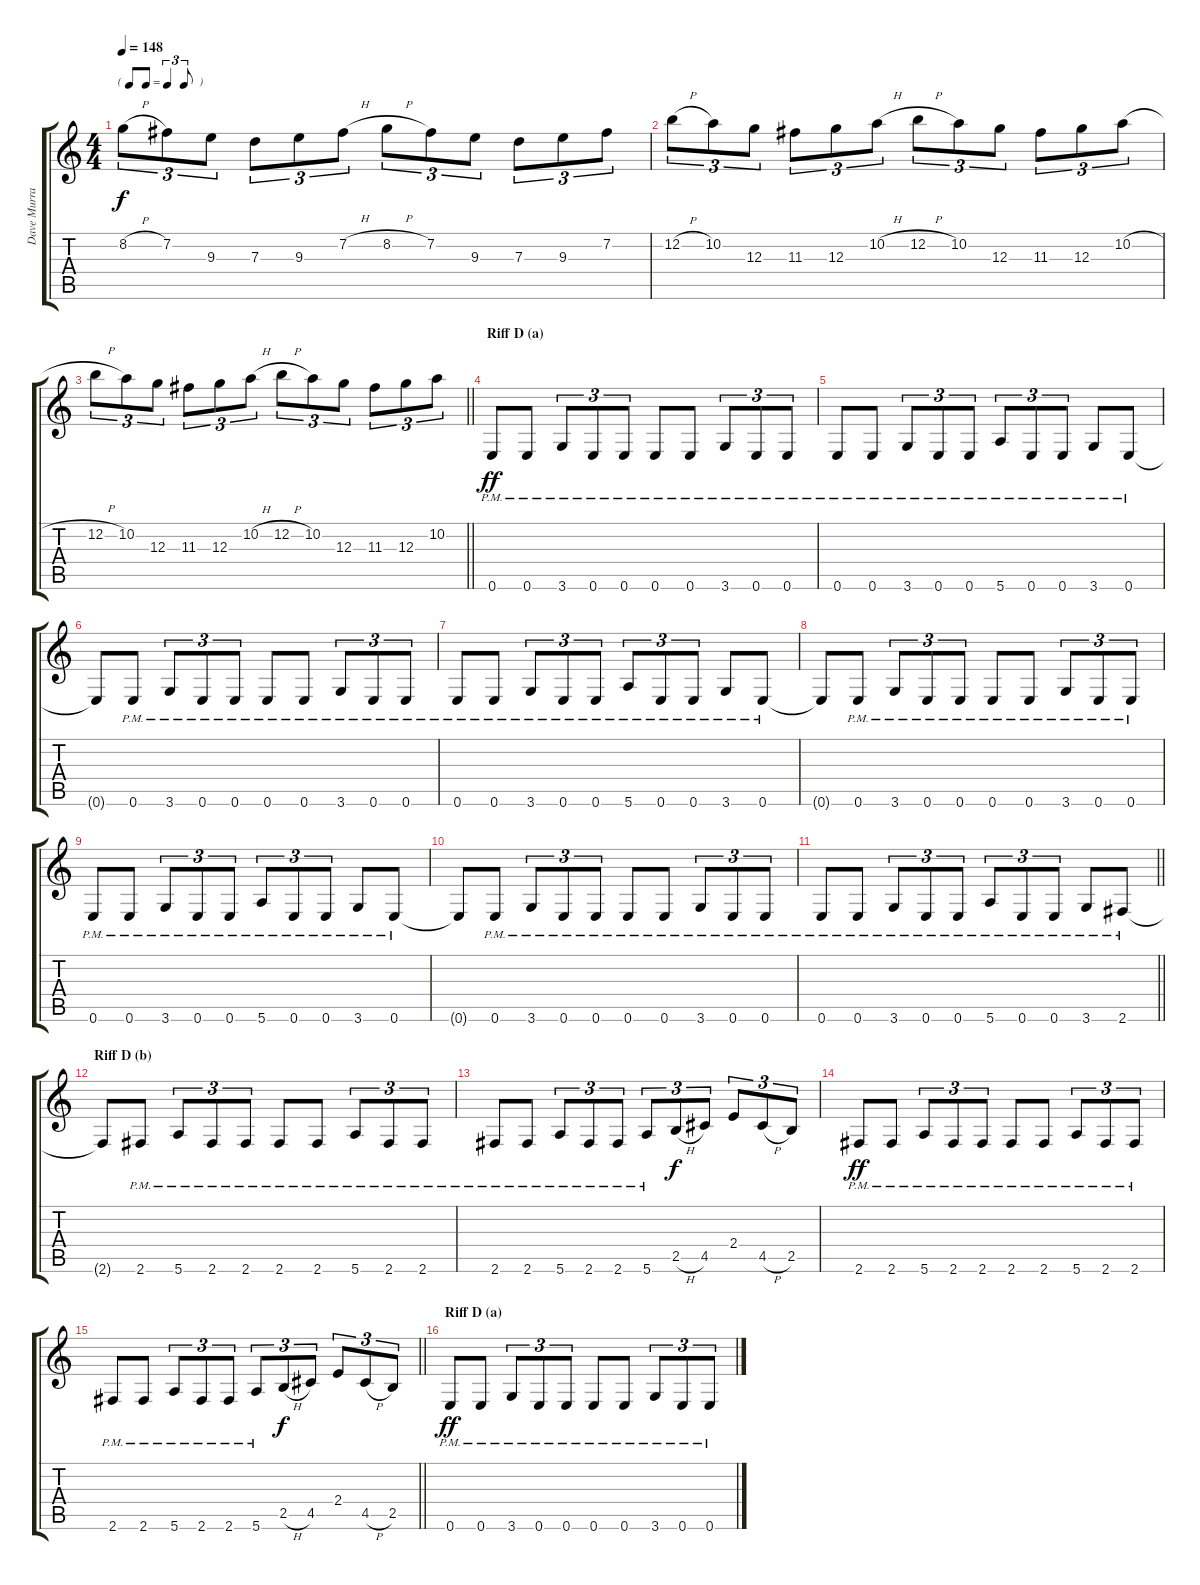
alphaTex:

\track ("Dave Murray" "Dave Murra") {instrument distortionguitar}
\staff {score tabs}
\tuning (E4 B3 G3 D3 A2 E2) {hide}
\ts (4 4)
\tf triplet8th
\tempo 148
\clef g2
\ks c
8.2{h}.8{tu (3 2) dy f} 7.2.8{tu (3 2)} 9.3.8{tu (3 2)} 7.3.8{tu (3 2)} 9.3.8{tu (3 2)} 7.2{h}.8{tu (3 2)} 8.2{h}.8{tu (3 2)} 7.2.8{tu (3 2)} 9.3.8{tu (3 2)} 7.3.8{tu (3 2)} 9.3.8{tu (3 2)} 7.2.8{tu (3 2)} |
12.2{h}.8{tu (3 2)} 10.2.8{tu (3 2)} 12.3.8{tu (3 2)} 11.3.8{tu (3 2)} 12.3.8{tu (3 2)} 10.2{h}.8{tu (3 2)} 12.2{h}.8{tu (3 2)} 10.2.8{tu (3 2)} 12.3.8{tu (3 2)} 11.3.8{tu (3 2)} 12.3.8{tu (3 2)} 10.2{h}.8{tu (3 2)} |
\barLineRight lightlight
12.2{h}.8{tu (3 2)} 10.2.8{tu (3 2)} 12.3.8{tu (3 2)} 11.3.8{tu (3 2)} 12.3.8{tu (3 2)} 10.2{h}.8{tu (3 2)} 12.2{h}.8{tu (3 2)} 10.2.8{tu (3 2)} 12.3.8{tu (3 2)} 11.3.8{tu (3 2)} 12.3.8{tu (3 2)} 10.2.8{tu (3 2)} |
\section ("" "Riff D (a)")
0.6{pm}.8{dy ff} 0.6{pm}.8 3.6{pm}.8{tu (3 2)} 0.6{pm}.8{tu (3 2)} 0.6{pm}.8{tu (3 2)} 0.6{pm}.8 0.6{pm}.8 3.6{pm}.8{tu (3 2)} 0.6{pm}.8{tu (3 2)} 0.6{pm}.8{tu (3 2)} |
0.6{pm}.8 0.6{pm}.8 3.6{pm}.8{tu (3 2)} 0.6{pm}.8{tu (3 2)} 0.6{pm}.8{tu (3 2)} 5.6{pm}.8{tu (3 2)} 0.6{pm}.8{tu (3 2)} 0.6{pm}.8{tu (3 2)} 3.6{pm}.8 0.6{pm}.8 |
0.6{t}.8 0.6{pm}.8 3.6{pm}.8{tu (3 2)} 0.6{pm}.8{tu (3 2)} 0.6{pm}.8{tu (3 2)} 0.6{pm}.8 0.6{pm}.8 3.6{pm}.8{tu (3 2)} 0.6{pm}.8{tu (3 2)} 0.6{pm}.8{tu (3 2)} |
0.6{pm}.8 0.6{pm}.8 3.6{pm}.8{tu (3 2)} 0.6{pm}.8{tu (3 2)} 0.6{pm}.8{tu (3 2)} 5.6{pm}.8{tu (3 2)} 0.6{pm}.8{tu (3 2)} 0.6{pm}.8{tu (3 2)} 3.6{pm}.8 0.6{pm}.8 |
0.6{t}.8 0.6{pm}.8 3.6{pm}.8{tu (3 2)} 0.6{pm}.8{tu (3 2)} 0.6{pm}.8{tu (3 2)} 0.6{pm}.8 0.6{pm}.8 3.6{pm}.8{tu (3 2)} 0.6{pm}.8{tu (3 2)} 0.6{pm}.8{tu (3 2)} |
0.6{pm}.8 0.6{pm}.8 3.6{pm}.8{tu (3 2)} 0.6{pm}.8{tu (3 2)} 0.6{pm}.8{tu (3 2)} 5.6{pm}.8{tu (3 2)} 0.6{pm}.8{tu (3 2)} 0.6{pm}.8{tu (3 2)} 3.6{pm}.8 0.6{pm}.8 |
0.6{t}.8 0.6{pm}.8 3.6{pm}.8{tu (3 2)} 0.6{pm}.8{tu (3 2)} 0.6{pm}.8{tu (3 2)} 0.6{pm}.8 0.6{pm}.8 3.6{pm}.8{tu (3 2)} 0.6{pm}.8{tu (3 2)} 0.6{pm}.8{tu (3 2)} |
\barLineRight lightlight
0.6{pm}.8 0.6{pm}.8 3.6{pm}.8{tu (3 2)} 0.6{pm}.8{tu (3 2)} 0.6{pm}.8{tu (3 2)} 5.6{pm}.8{tu (3 2)} 0.6{pm}.8{tu (3 2)} 0.6{pm}.8{tu (3 2)} 3.6{pm}.8 2.6{pm}.8 |
\section ("" "Riff D (b)")
2.6{t}.8 2.6{pm}.8 5.6{pm}.8{tu (3 2)} 2.6{pm}.8{tu (3 2)} 2.6{pm}.8{tu (3 2)} 2.6{pm}.8 2.6{pm}.8 5.6{pm}.8{tu (3 2)} 2.6{pm}.8{tu (3 2)} 2.6{pm}.8{tu (3 2)} |
2.6{pm}.8 2.6{pm}.8 5.6{pm}.8{tu (3 2)} 2.6{pm}.8{tu (3 2)} 2.6{pm}.8{tu (3 2)} 5.6{pm}.8{tu (3 2)} 2.5{h}.8{tu (3 2) dy f} 4.5.8{tu (3 2)} 2.4.8{tu (3 2)} 4.5{h}.8{tu (3 2)} 2.5.8{tu (3 2)} |
2.6{pm}.8{dy ff} 2.6{pm}.8 5.6{pm}.8{tu (3 2)} 2.6{pm}.8{tu (3 2)} 2.6{pm}.8{tu (3 2)} 2.6{pm}.8 2.6{pm}.8 5.6{pm}.8{tu (3 2)} 2.6{pm}.8{tu (3 2)} 2.6{pm}.8{tu (3 2)} |
\barLineRight lightlight
2.6{pm}.8 2.6{pm}.8 5.6{pm}.8{tu (3 2)} 2.6{pm}.8{tu (3 2)} 2.6{pm}.8{tu (3 2)} 5.6{pm}.8{tu (3 2)} 2.5{h}.8{tu (3 2) dy f} 4.5.8{tu (3 2)} 2.4.8{tu (3 2)} 4.5{h}.8{tu (3 2)} 2.5.8{tu (3 2)} |
\section ("" "Riff D (a)")
0.6{pm}.8{dy ff} 0.6{pm}.8 3.6{pm}.8{tu (3 2)} 0.6{pm}.8{tu (3 2)} 0.6{pm}.8{tu (3 2)} 0.6{pm}.8 0.6{pm}.8 3.6{pm}.8{tu (3 2)} 0.6{pm}.8{tu (3 2)} 0.6{pm}.8{tu (3 2)}
